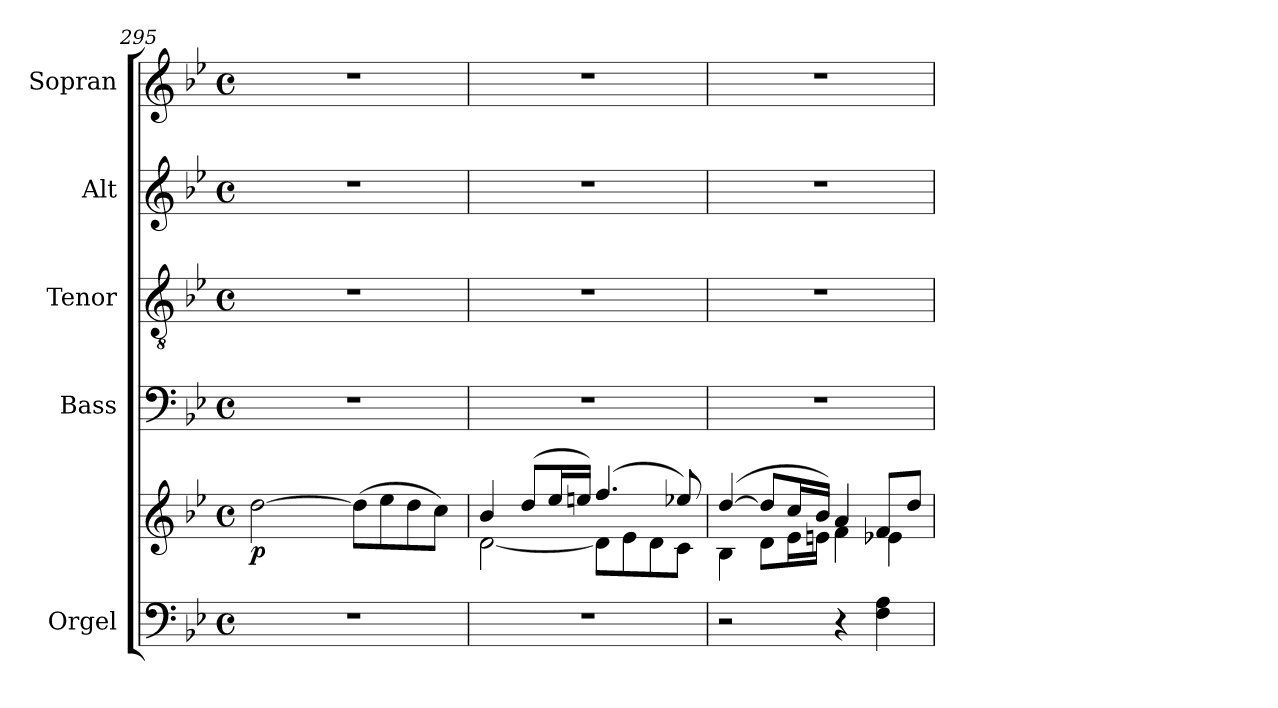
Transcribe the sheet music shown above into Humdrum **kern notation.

**kern	**kern	**dynam	**kern	**kern	**kern	**kern
*part5	*part5	*part5	*part4	*part3	*part2	*part1
*staff6	*staff5	*staff5/6	*staff4	*staff3	*staff2	*staff1
*I"Orgel	*	*	*I"Bass	*I"Tenor	*I"Alt	*I"Sopran
*I'Org.	*	*	*I'B.	*I'T.	*I'A.	*I'S.
!!LO:PB:g=z
*clefF4	*clefG2	*	*clefF4	*clefGv2	*clefG2	*clefG2
*k[b-e-]	*k[b-e-]	*	*k[b-e-]	*k[b-e-]	*k[b-e-]	*k[b-e-]
*B-:	*B-:	*	*B-:	*B-:	*B-:	*B-:
*M4/4	*M4/4	*	*M4/4	*M4/4	*M4/4	*M4/4
*met(c)	*met(c)	*	*met(c)	*met(c)	*met(c)	*met(c)
=295	=295	=295	=295	=295	=295	=295
!	!	!	!	!	!	!LO:TX:a:Bi:t=Andante
!	!	!	!	!	!	!LO:TX:a:B:t=Benedictus
!	!	!LO:DY:b	!	!	!	!
*	*	*	*	*	*	*^
1r	[2dd\	p	1r	1r	1r	1r	4ryy
.	.	.	.	.	.	.	8ryy
.	.	.	.	.	.	.	32ryy
*	*	*	*	*	*	*MM84	*
.	.	.	.	.	.	.	2ryy
.	(>8dd\L]	.	.	.	.	.	.
.	8ee-\	.	.	.	.	.	.
.	8dd\	.	.	.	.	.	.
.	8cc\J)	.	.	.	.	.	.
.	.	.	.	.	.	.	16.ryy
*	*	*	*	*	*	*v	*v
=296	=296	=296	=296	=296	=296	=296
*	*^	*	*	*	*	*
1r	4b-/	[<2d\	.	1r	1r	1r	1r
.	(>8dd/L	.	.	.	.	.	.
.	16ee-/L	.	.	.	.	.	.
.	16een/JJ)	.	.	.	.	.	.
.	(4.ff/	8d\L]	.	.	.	.	.
.	.	8e-\	.	.	.	.	.
.	.	8d\	.	.	.	.	.
.	8ee-X/)	8c\J	.	.	.	.	.
=297	=297	=297	=297	=297	=297	=297	=297
2r	([>4dd/	4B-\	.	1r	1r	1r	1r
.	8dd/L]	8d\L	.	.	.	.	.
.	16cc/L	16e-\L	.	.	.	.	.
.	16b-/JJ)	16en\JJ	.	.	.	.	.
4r	4a/	4f\	.	.	.	.	.
4F\ 4A\	8f/L	4e-X\	.	.	.	.	.
.	8dd/J	.	.	.	.	.	.
*	*v	*v	*	*	*	*	*
=	=	=	=	=	=	=
*-	*-	*-	*-	*-	*-	*-
